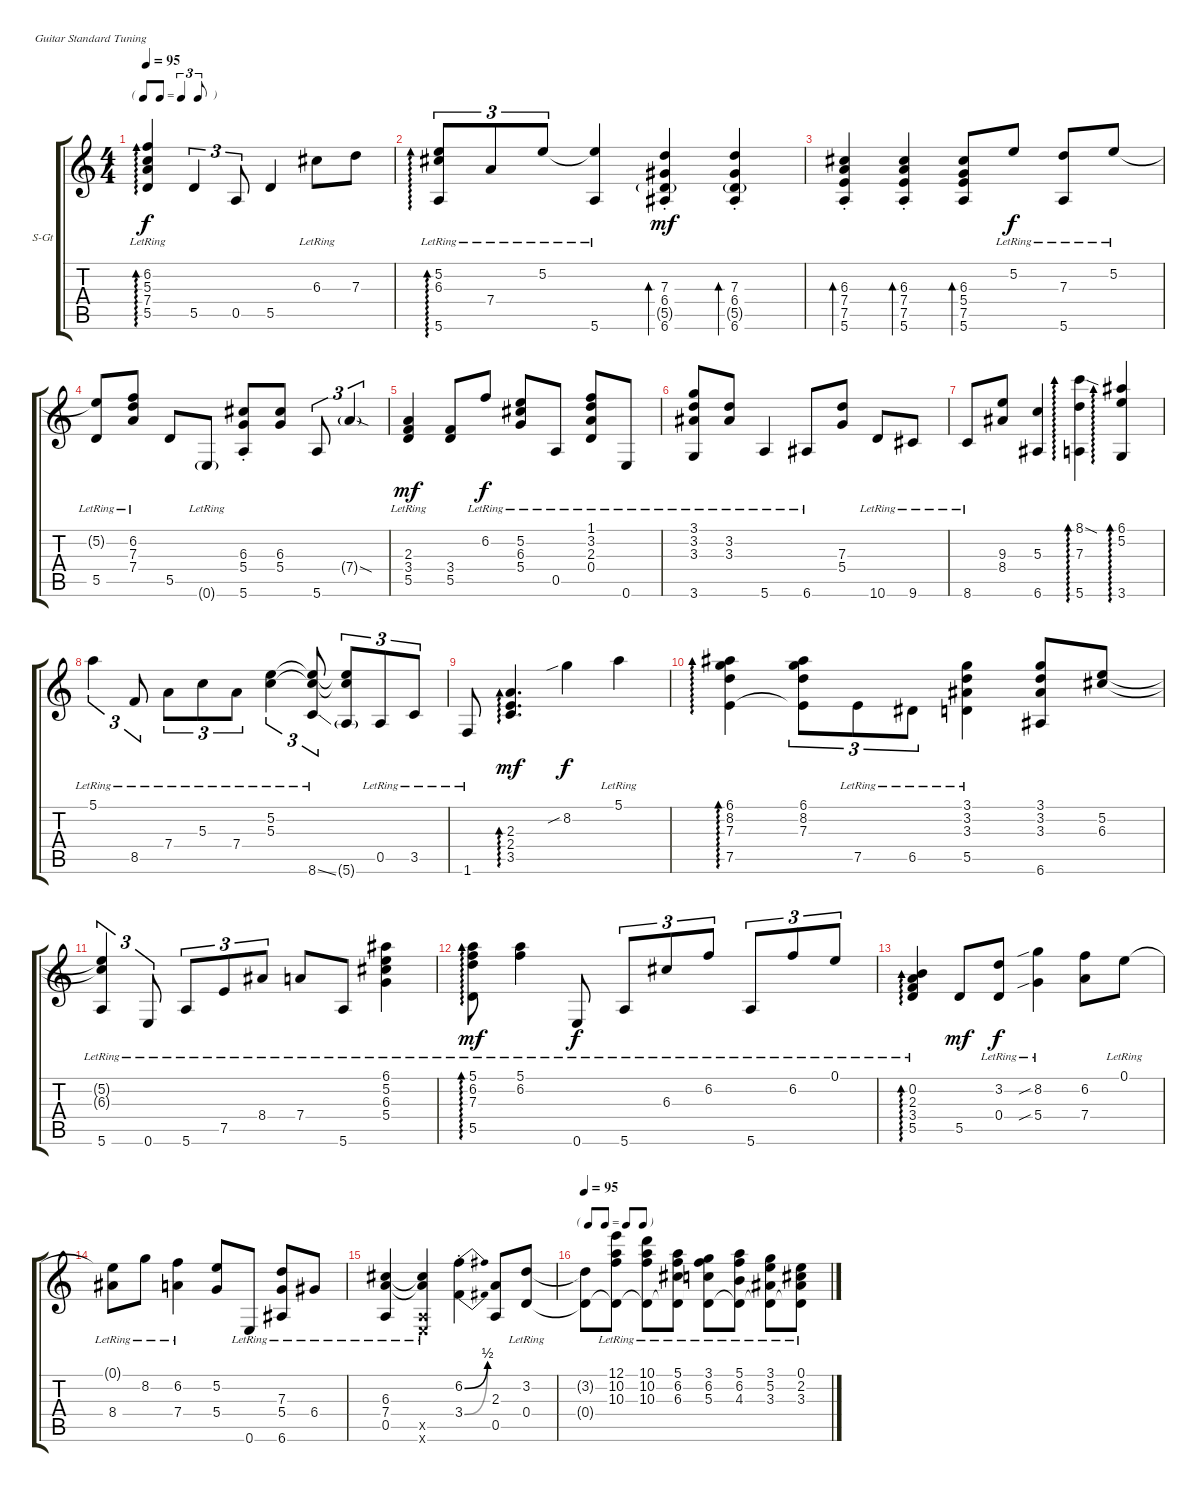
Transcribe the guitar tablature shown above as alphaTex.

\defaultSystemsLayout 4
\bracketExtendMode groupsimilarinstruments
\firstSystemTrackNameOrientation horizontal
\otherSystemsTrackNameOrientation horizontal
\track ("Steel Guitar" "S-Gt") {instrument acousticguitarsteel}
\staff {score tabs}
\tuning (E4 B3 G3 D3 A2 E2)
\ts (4 4)
\tf triplet8th
\tempo 95
\clef g2
\ks c
(5.5{lr} 7.4{lr} 5.3{lr} 6.2{lr}).4{ad 0 dy f} 5.5.4{tu (3 2)} 0.5.8{tu (3 2)} 5.5.4 6.3{lr}.8 7.3.8 |
(5.2{lr} 6.3{lr} 5.6{lr}).8{tu (3 2) ad 0} 7.4{lr}.8{tu (3 2)} 5.2{lr}.8{tu (3 2)} (5.6{lr} 5.2{t}).4 (7.3{st} 6.4{st} 6.6{st} 5.5{g}).4{bd 73 dy mf} (6.6{st} 7.3{st} 6.4{st} 5.5{g}).4{bd 79} |
(6.3{st} 7.4{st} 7.5{st} 5.6{st}).4{bd 78} (5.6{st} 7.5{st} 7.4{st} 6.3{st}).4{bd 78} (6.3 5.4 5.6 7.5).8{bd 77} 5.2{lr}.8{dy f} (7.3{lr} 5.6{lr}).8 5.2{lr}.8 |
(5.5{lr} 5.2{lr t}).8 (7.4{lr} 7.3{lr} 6.2{lr}).8 5.5.8 0.6{g lr}.8 (5.4{st} 6.3{st} 5.6{st}).8 (6.3 5.4).8 5.6.8{tu (3 2)} 7.4{sod g}.4{tu (3 2)} |
(2.3{lr} 3.4{lr} 5.5{lr}).4{dy mf} (5.5 3.4).8 6.2{lr}.8{dy f} (5.2{lr} 6.3{lr} 5.4{lr}).8 0.5{lr}.8 (0.4{lr} 2.3{lr} 3.2{lr} 1.1{lr}).8 0.6{lr}.8 |
(3.1{lr} 3.3{lr} 3.6{lr} 3.2{lr}).8 (3.2{lr} 3.3{lr}).8 5.6{lr}.4 6.6{lr}.8 (7.3 5.4).8 10.6{lr}.8 9.6{lr}.8 |
8.6{lr}.8 (8.4 9.3).8 (5.3 6.6).4 (5.6 8.1{sod} 7.3).4{ad 0} (6.1 5.2 3.6).4{ad 0} |
5.1{lr}.4{tu (3 2)} 8.5{lr}.8{tu (3 2)} 7.4{lr}.8{tu (3 2)} 5.3{lr}.8{tu (3 2)} 7.4{lr}.8{tu (3 2)} (5.3{lr} 5.2{lr}).4{tu (3 2)} (5.2{t} 5.3{t} 8.6{ss lr}).8{tu (3 2)} (5.2{t} 5.3{t} 5.6{g}).8{tu (3 2)} 0.5{lr}.8{tu (3 2)} 3.5{lr}.8{tu (3 2)} |
1.6{lr}.8 (2.3 2.4 3.5).4{d ad 240 dy mf} 8.2{sib}.4{dy f} 5.1{lr}.4 |
(6.1 8.2 7.3 7.5).4{ad 0} (7.5{t} 6.1 8.2 7.3).8{tu (3 2)} 7.5{lr}.8{tu (3 2)} 6.5{lr}.8{tu (3 2)} (5.5{lr} 3.1{lr} 3.2{lr} 3.3{lr}).4 (3.1 3.2 3.3 6.6).8 (6.3 5.2).8 |
(6.3{t} 5.6{lr} 5.2{t}).4{tu (3 2)} 0.6{lr}.8{tu (3 2)} 5.6{lr}.8{tu (3 2)} 7.5{lr}.8{tu (3 2)} 8.4{lr}.8{tu (3 2)} 7.4{lr}.8 5.6{lr}.8 (5.4 6.3{lr} 5.2{lr} 6.1{lr}).4 |
(5.1{lr} 6.2{lr} 7.3{lr} 5.5{lr}).8{ad 0 dy mf} (5.1{lr} 6.2{lr}).4 0.6{lr}.8{dy f} 5.6{lr}.8{tu (3 2)} 6.3{lr}.8{tu (3 2)} 6.2{lr}.8{tu (3 2)} 5.6{lr}.8{tu (3 2)} 6.2{lr}.8{tu (3 2)} 0.1{lr}.8{tu (3 2)} |
(5.5{lr} 3.4{lr} 2.3{lr} 0.2{lr}).4{ad 0} 5.5.8{dy mf} (0.4{lr} 3.2{lr}).8{dy f} (8.2{sib lr} 5.4{sib lr}).4 (7.4 6.2).8 0.1{lr}.8 |
(0.1{t} 8.4{lr}).8 8.2{lr}.8 (6.2{lr} 7.4{lr}).4 (5.2 5.4).8 0.6{lr}.8 (6.6{lr} 5.4{lr} 7.3).8 6.4{lr}.8 |
(6.3{lr} 7.4 0.5).4 (0.6{x} 0.5{x} 6.3{lr t} 7.4{t}).4 (6.2{be (bend 0 0 59.4 2) st} 3.4{be (bend 0 0 60 2) st}).4 (2.3 0.5).8 (0.4{lr} 3.2).8 |
\tf none
\tempo 95
(3.2{t} 0.4{t}).8 (12.1{lr} 10.2{lr} 10.3{lr} 0.4{t}).8 (10.3{lr} 10.2{lr} 10.1{lr} 0.4{t}).8 (5.1{lr} 6.2{lr} 6.3{lr} 0.4{t}).8 (5.3{lr} 6.2{lr} 3.1{lr} 0.4{t}).8 (5.1{lr} 6.2{lr} 4.3{lr} 0.4{t}).8 (3.1{lr} 5.2{lr} 3.3{lr} 0.4{t}).8 (0.1{lr} 2.2{lr} 3.3{lr} 0.4{t}).8
